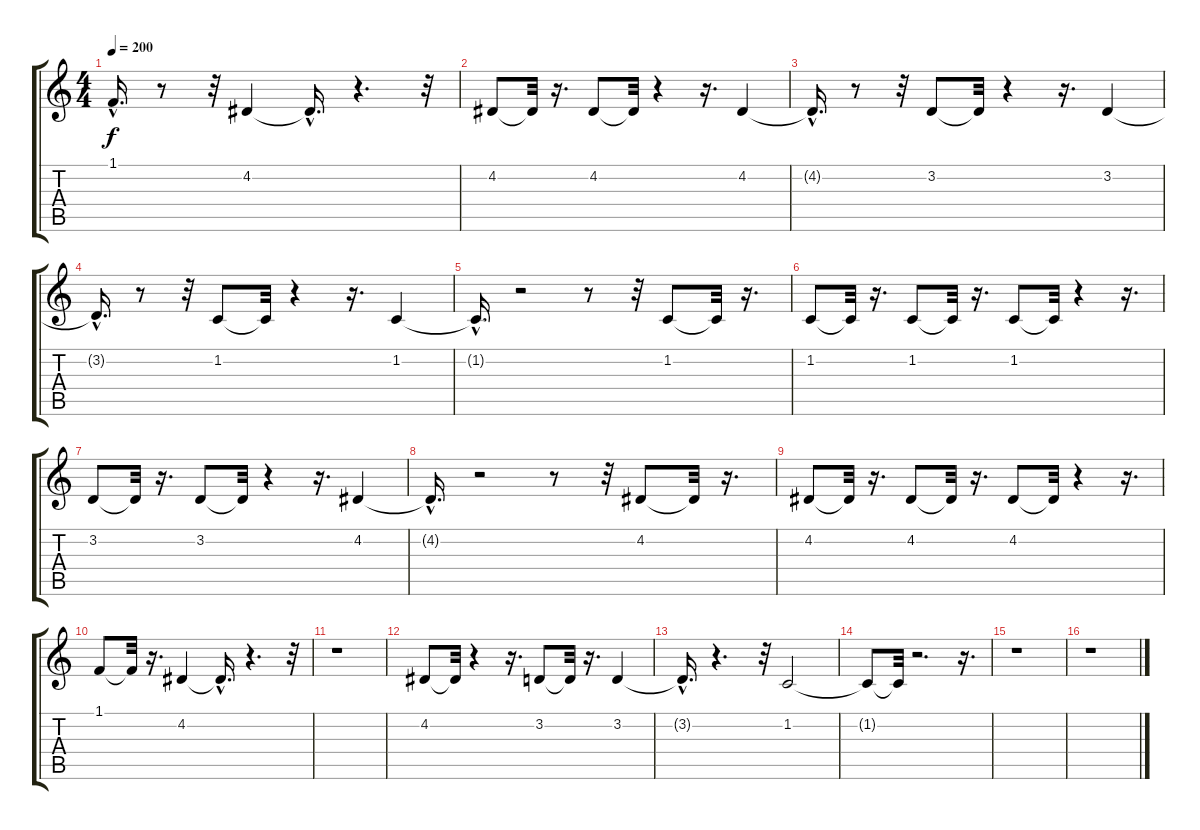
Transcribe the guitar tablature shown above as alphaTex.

\track "" {instrument clarinet}
\staff {score tabs}
\tuning (E4 B3 G3 D3 A2 E2) {hide}
\ts (4 4)
\tempo 200
\clef g2
\ks c
1.1{hac t}.16{d dy f} r.8 r.32 4.2.4 4.2{hac t}.16{d} r.4{d} r.32 |
4.2.8 4.2{t}.32 r.16{d} 4.2.8 4.2{t}.32 r.4 r.16{d} 4.2.4 |
4.2{hac t}.16{d} r.8 r.32 3.2.8 3.2{t}.32 r.4 r.16{d} 3.2.4 |
3.2{hac t}.16{d} r.8 r.32 1.2.8 1.2{t}.32 r.4 r.16{d} 1.2.4 |
1.2{hac t}.16{d} r.2 r.8 r.32 1.2.8 1.2{t}.32 r.16{d} |
1.2.8 1.2{t}.32 r.16{d} 1.2.8 1.2{t}.32 r.16{d} 1.2.8 1.2{t}.32 r.4 r.16{d} |
3.2.8 3.2{t}.32 r.16{d} 3.2.8 3.2{t}.32 r.4 r.16{d} 4.2.4 |
4.2{hac t}.16{d} r.2 r.8 r.32 4.2.8 4.2{t}.32 r.16{d} |
4.2.8 4.2{t}.32 r.16{d} 4.2.8 4.2{t}.32 r.16{d} 4.2.8 4.2{t}.32 r.4 r.16{d} |
1.1.8 1.1{t}.32 r.16{d} 4.2.4 4.2{hac t}.16{d} r.4{d} r.32 |
r.1 |
4.2.8 4.2{t}.32 r.4 r.16{d} 3.2.8 3.2{t}.32 r.16{d} 3.2.4 |
3.2{hac t}.16{d} r.4{d} r.32 1.2.2 |
1.2{t}.8 1.2{t}.32 r.2{d} r.16{d} |
r.1 |
r.1
